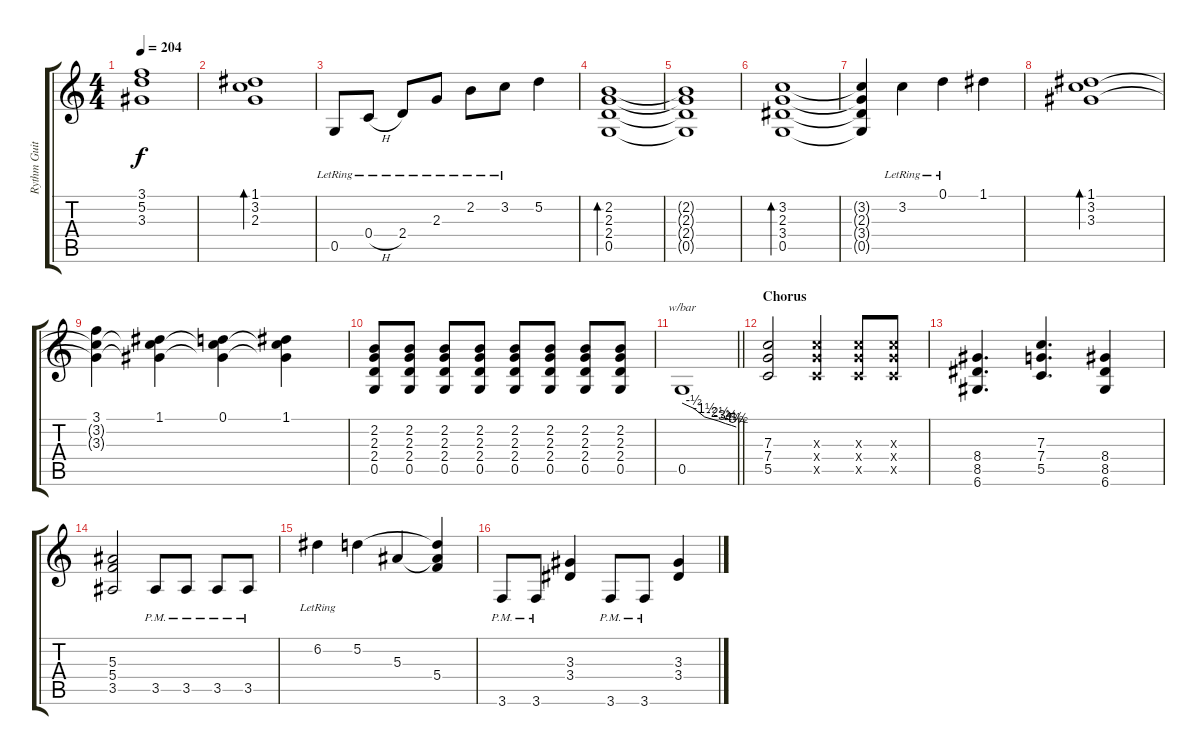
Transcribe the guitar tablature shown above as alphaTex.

\track ("Rythm Guitar I" "Rythm Guit") {instrument distortionguitar}
\staff {score tabs}
\tuning (D4 A3 F3 C3 G2 D2) {hide}
\ts (4 4)
\tempo 204
\clef g2
\ks c
(3.1{t} 5.2{t} 3.3{t}).1{dy f} |
(1.1 3.2 2.3).1{bd 240} |
0.5{lr}.8 0.4{h lr}.8 2.4{lr}.8 2.3{lr}.8 2.2{lr}.8 3.2{lr}.8 5.2.4 |
(2.2 2.3 2.4 0.5).1{bd 240} |
(2.2{t} 2.3{t} 2.4{t} 0.5{t}).1 |
(3.2 2.3 3.4 0.5).1{bd 240} |
(3.2{t} 2.3{t} 3.4{t} 0.5{t}).4 3.2{lr}.4{instrument distortionguitar} 0.1{lr}.4 1.1.4 |
(1.1 3.2 3.3).1{bd 240} |
(3.1 3.2{t} 3.3{t}).4 (1.1 3.2{t} 3.3{t}).4 (0.1 3.2{t} 3.3{t}).4 (1.1 3.2{t} 3.3{t}).4 |
(2.2 2.3 2.4 0.5).8 (2.2 2.3 2.4 0.5).8 (2.2 2.3 2.4 0.5).8 (2.2 2.3 2.4 0.5).8 (2.2 2.3 2.4 0.5).8 (2.2 2.3 2.4 0.5).8 (2.2 2.3 2.4 0.5).8 (2.2 2.3 2.4 0.5).8 |
\barLineRight lightlight
0.5.1{tbe (custom default 0 0 13 -2 25 -6 40 -10 48 -14 55 -18 60 -22)} |
\section ("" "Chorus")
(7.3 7.4 5.5).2 (7.3{x} 7.4{x} 5.5{x}).4 (7.3{x} 7.4{x} 5.5{x}).8 (7.3{x} 7.4{x} 5.5{x}).8 |
(8.4 8.5 6.6).4{d} (7.3 7.4 5.5).4{d} (8.4 8.5 6.6).4 |
(5.3 5.4 3.5).2 3.5{pm}.8 3.5{pm}.8 3.5{pm}.8 3.5{pm}.8 |
6.2{lr}.4 5.2.4 5.3.4 (5.2{t} 5.3{t} 5.4).4 |
3.6{pm}.8 3.6{pm}.8 (3.3 3.4).4 3.6{pm}.8 3.6{pm}.8 (3.3 3.4).4
